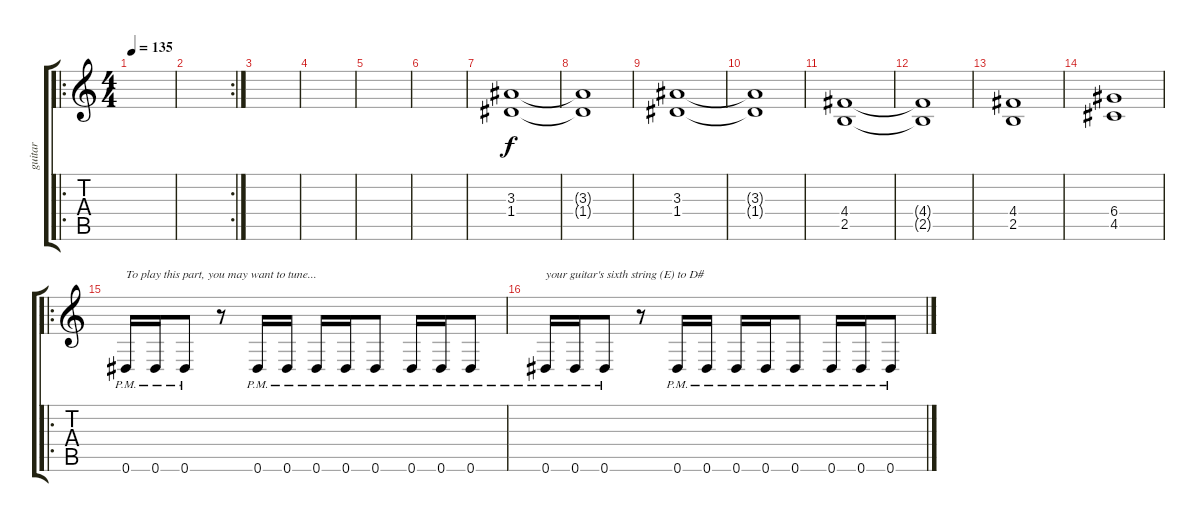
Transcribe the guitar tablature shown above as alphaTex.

\track ("guitar" "guitar") {instrument distortionguitar}
\staff {score tabs}
\tuning (E4 B3 G3 D3 A2 Eb2) {hide}
\ro
\ts (4 4)
\tempo 135
\clef g2
\ks c
|
\rc 2
|
|
|
|
|
(3.3 1.4).1 |
(3.3{t} 1.4{t}).1 |
(3.3 1.4).1 |
(3.3{t} 1.4{t}).1 |
(4.4 2.5).1 |
(4.4{t} 2.5{t}).1 |
(4.4 2.5).1 |
(6.4 4.5).1 |
\ro
0.6{pm}.16{txt "To play this part, you may want to tune..."} 0.6{pm}.16 0.6{pm}.8 r.8 0.6{pm}.16 0.6{pm}.16 0.6{pm}.16 0.6{pm}.16 0.6{pm}.8 0.6{pm}.16 0.6{pm}.16 0.6{pm}.8 |
0.6{pm}.16{txt "your guitar's sixth string (E) to D#"} 0.6{pm}.16 0.6{pm}.8 r.8 0.6{pm}.16 0.6{pm}.16 0.6{pm}.16 0.6{pm}.16 0.6{pm}.8 0.6{pm}.16 0.6{pm}.16 0.6{pm}.8
